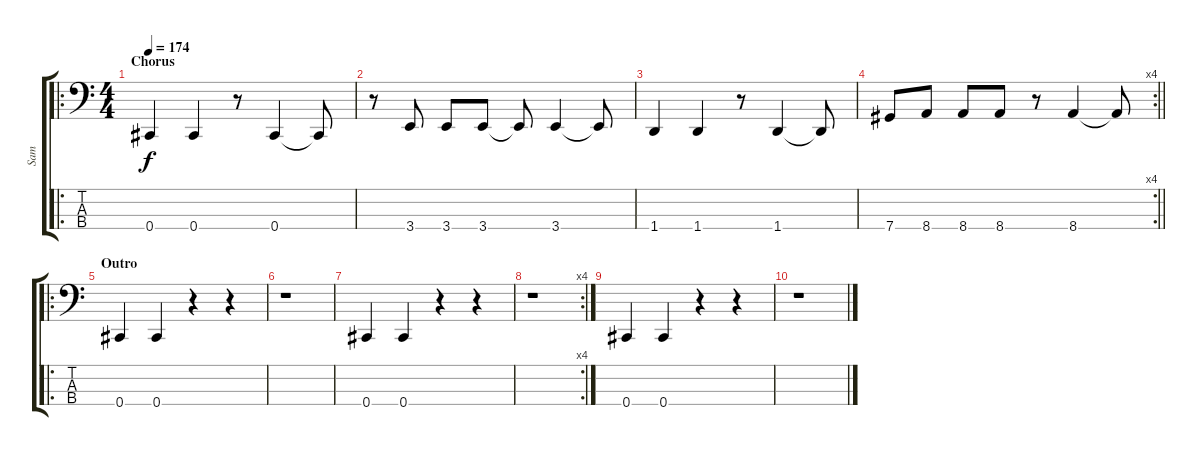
\track ("Sam" "Sam") {instrument electricbasspick}
\staff {score tabs}
\tuning (Gb2 Db2 Ab1 Db1) {hide}
\ro
\ts (4 4)
\section ("" "Chorus")
\tempo 174
\clef f4
\ks c
0.4.4{dy f} 0.4.4 r.8 0.4.4 0.4{t}.8 |
r.8 3.4.8 3.4.8 3.4.8 3.4{t}.8 3.4.4 3.4{t}.8 |
1.4.4 1.4.4 r.8 1.4.4 1.4{t}.8 |
\rc 4
\barLineRight lightlight
7.4.8 8.4.8 8.4.8 8.4.8 r.8 8.4.4 8.4{t}.8 |
\ro
\section ("" "Outro")
0.4.4 0.4.4 r.4 r.4 |
r.1 |
0.4.4 0.4.4 r.4 r.4 |
\rc 4
r.1 |
0.4.4 0.4.4 r.4 r.4 |
r.1
